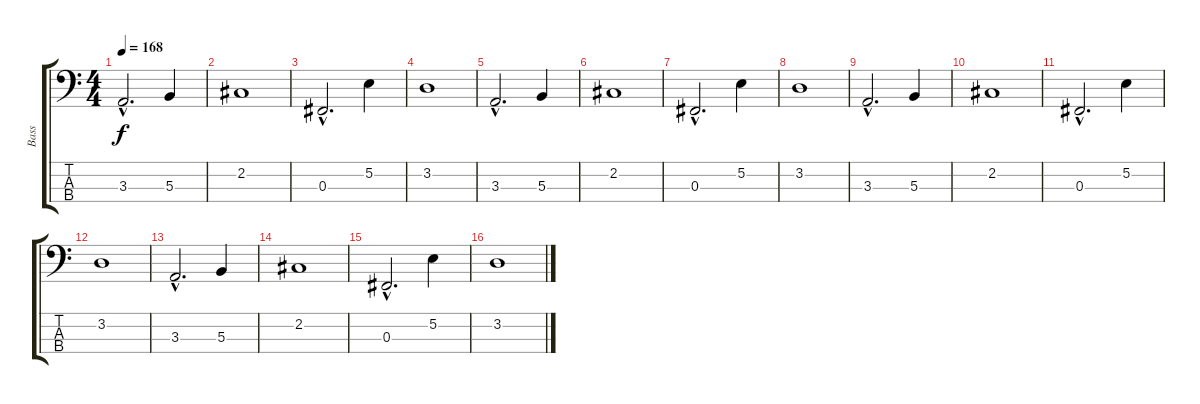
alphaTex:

\track ("Bass" "Bass") {instrument electricbassfinger}
\staff {score tabs}
\tuning (E2 B1 Gb1 Db1) {hide}
\ts (4 4)
\tempo 168
\clef f4
\ks c
3.3{hac}.2{d dy f} 5.3.4 |
2.2.1 |
0.3{hac}.2{d} 5.2.4 |
3.2.1 |
3.3{hac}.2{d} 5.3.4 |
2.2.1 |
0.3{hac}.2{d} 5.2.4 |
3.2.1 |
3.3{hac}.2{d} 5.3.4 |
2.2.1 |
0.3{hac}.2{d} 5.2.4 |
3.2.1 |
3.3{hac}.2{d} 5.3.4 |
2.2.1 |
0.3{hac}.2{d} 5.2.4 |
3.2.1
